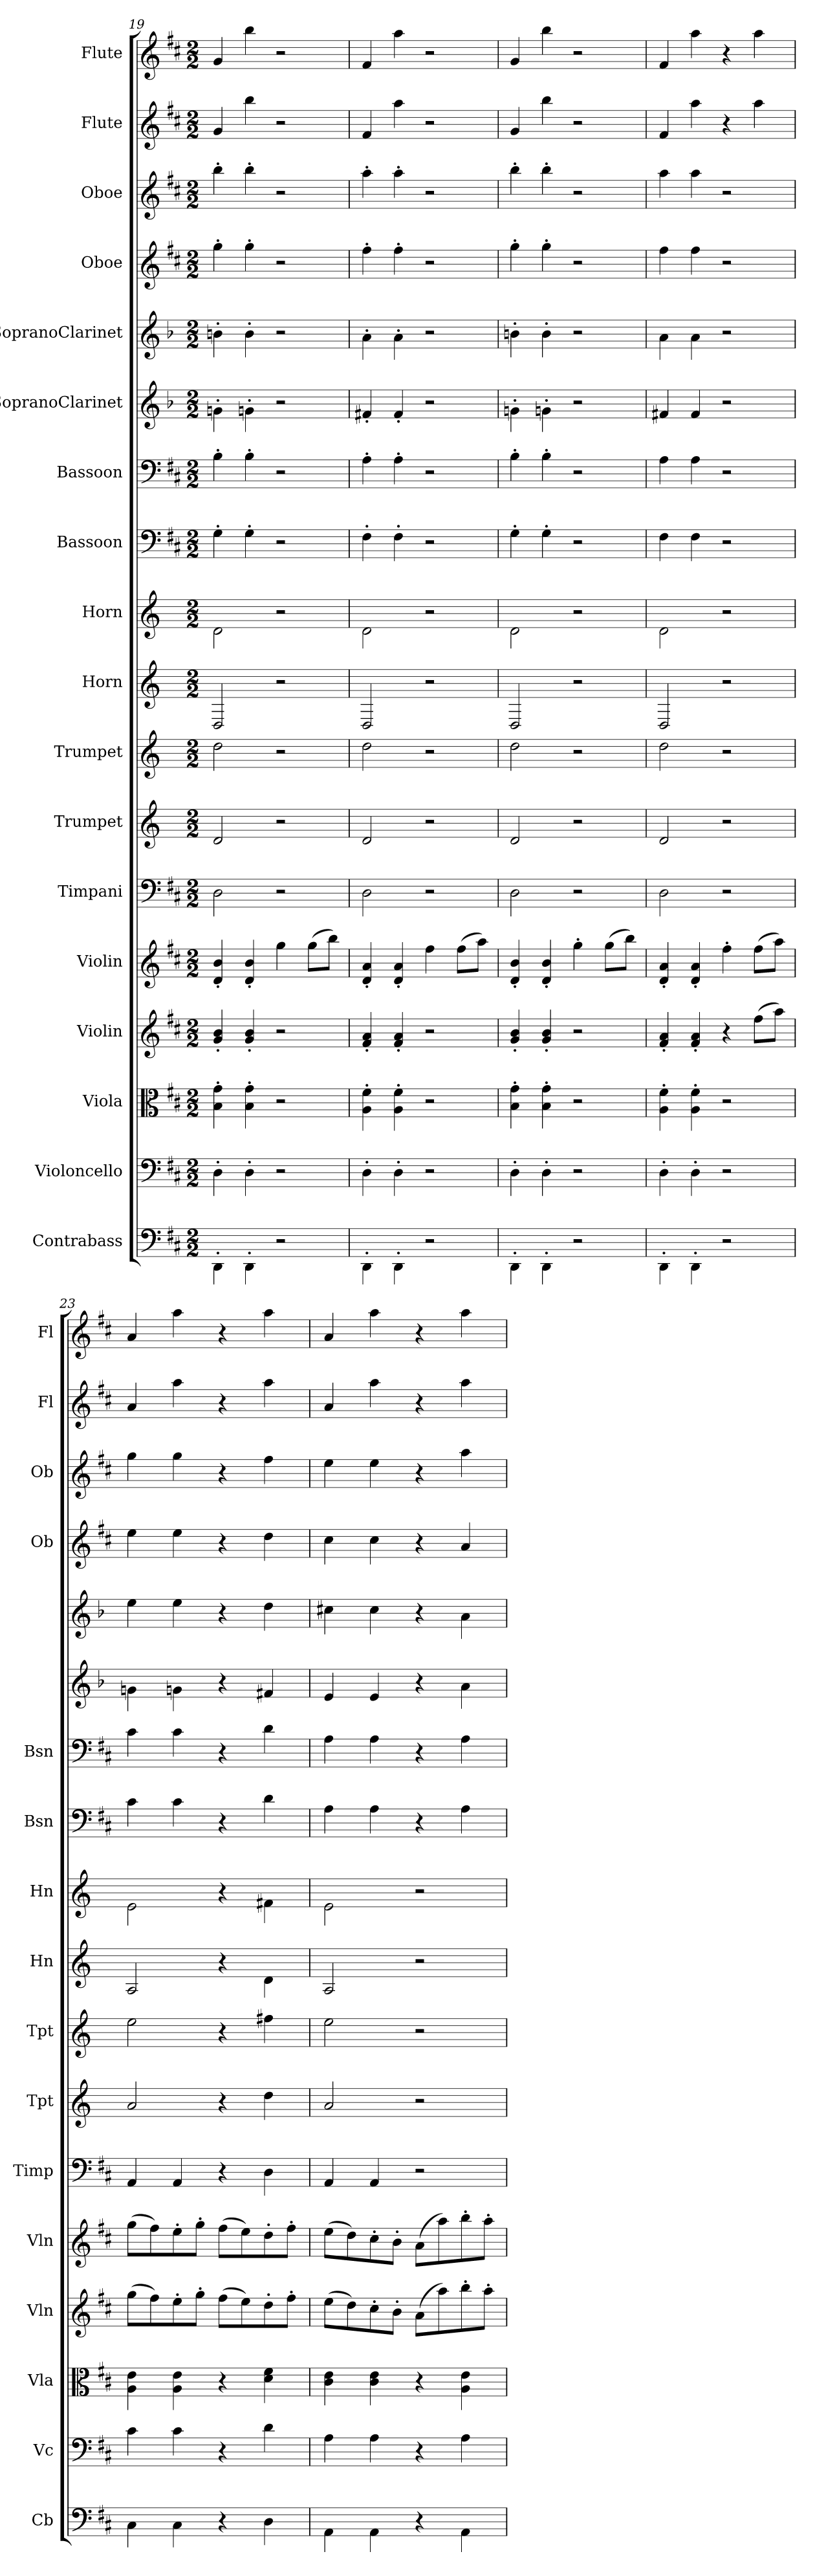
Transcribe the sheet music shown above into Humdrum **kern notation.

**kern	**kern	**kern	**kern	**kern	**kern	**kern	**kern	**kern	**kern	**kern	**kern	**kern	**kern	**kern	**kern	**kern	**kern
*part18	*part17	*part16	*part15	*part14	*part13	*part12	*part11	*part10	*part9	*part8	*part7	*part6	*part5	*part4	*part3	*part2	*part1
*staff18	*staff17	*staff16	*staff15	*staff14	*staff13	*staff12	*staff11	*staff10	*staff9	*staff8	*staff7	*staff6	*staff5	*staff4	*staff3	*staff2	*staff1
*I"Contrabass	*I"Violoncello	*I"Viola	*I"Violin	*I"Violin	*I"Timpani	*I"Trumpet	*I"Trumpet	*I"Horn	*I"Horn	*I"Bassoon	*I"Bassoon	*I"SopranoClarinet	*I"SopranoClarinet	*I"Oboe	*I"Oboe	*I"Flute	*I"Flute
*I'Cb	*I'Vc	*I'Vla	*I'Vln	*I'Vln	*I'Timp	*I'Tpt	*I'Tpt	*I'Hn	*I'Hn	*I'Bsn	*I'Bsn	*	*	*I'Ob	*I'Ob	*I'Fl	*I'Fl
*clefF4	*clefF4	*clefC3	*clefG2	*clefG2	*clefF4	*clefG2	*clefG2	*clefG2	*clefG2	*clefF4	*clefF4	*clefG2	*clefG2	*clefG2	*clefG2	*clefG2	*clefG2
*k[f#c#]	*k[f#c#]	*k[f#c#]	*k[f#c#]	*k[f#c#]	*k[f#c#]	*k[]	*k[]	*k[]	*k[]	*k[f#c#]	*k[f#c#]	*k[b-]	*k[b-]	*k[f#c#]	*k[f#c#]	*k[f#c#]	*k[f#c#]
*M2/2	*M2/2	*M2/2	*M2/2	*M2/2	*M2/2	*M2/2	*M2/2	*M2/2	*M2/2	*M2/2	*M2/2	*M2/2	*M2/2	*M2/2	*M2/2	*M2/2	*M2/2
=19	=19	=19	=19	=19	=19	=19	=19	=19	=19	=19	=19	=19	=19	=19	=19	=19	=19
4DD'\	4D'\	4B'\ 4g'\	4g'/ 4b'/	4d'/ 4b'/	2D\	2d/	2dd\	2D/	2d\	4G'\	4B'\	4gn'\	4bn'\	4gg'\	4bb'\	4g/	4g/
4DD'\	4D'\	4B'\ 4g'\	4g'/ 4b'/	4d'/ 4b'/	.	.	.	.	.	4G'\	4B'\	4gn'\	4b'\	4gg'\	4bb'\	4bb\	4bb\
2r	2r	2r	2r	4gg\	2r	2r	2r	2r	2r	2r	2r	2r	2r	2r	2r	2r	2r
.	.	.	.	(8gg\L	.	.	.	.	.	.	.	.	.	.	.	.	.
.	.	.	.	8bb\J)	.	.	.	.	.	.	.	.	.	.	.	.	.
=20	=20	=20	=20	=20	=20	=20	=20	=20	=20	=20	=20	=20	=20	=20	=20	=20	=20
4DD'\	4D'\	4A'\ 4f#'\	4f#'/ 4a'/	4d'/ 4a'/	2D\	2d/	2dd\	2D/	2d\	4F#'\	4A'\	4f#X'/	4a'\	4ff#'\	4aa'\	4f#/	4f#/
4DD'\	4D'\	4A'\ 4f#'\	4f#'/ 4a'/	4d'/ 4a'/	.	.	.	.	.	4F#'\	4A'\	4f#'/	4a'\	4ff#'\	4aa'\	4aa\	4aa\
2r	2r	2r	2r	4ff#\	2r	2r	2r	2r	2r	2r	2r	2r	2r	2r	2r	2r	2r
.	.	.	.	(8ff#\L	.	.	.	.	.	.	.	.	.	.	.	.	.
.	.	.	.	8aa\J)	.	.	.	.	.	.	.	.	.	.	.	.	.
=21	=21	=21	=21	=21	=21	=21	=21	=21	=21	=21	=21	=21	=21	=21	=21	=21	=21
4DD'\	4D'\	4B'\ 4g'\	4g'/ 4b'/	4d'/ 4b'/	2D\	2d/	2dd\	2D/	2d\	4G'\	4B'\	4gn'\	4bn'\	4gg'\	4bb'\	4g/	4g/
4DD'\	4D'\	4B'\ 4g'\	4g'/ 4b'/	4d'/ 4b'/	.	.	.	.	.	4G'\	4B'\	4gn'\	4b'\	4gg'\	4bb'\	4bb\	4bb\
2r	2r	2r	2r	4gg'\	2r	2r	2r	2r	2r	2r	2r	2r	2r	2r	2r	2r	2r
.	.	.	.	(8gg\L	.	.	.	.	.	.	.	.	.	.	.	.	.
.	.	.	.	8bb\J)	.	.	.	.	.	.	.	.	.	.	.	.	.
=22	=22	=22	=22	=22	=22	=22	=22	=22	=22	=22	=22	=22	=22	=22	=22	=22	=22
4DD'\	4D'\	4A'\ 4f#'\	4f#'/ 4a'/	4d'/ 4a'/	2D\	2d/	2dd\	2D/	2d\	4F#\	4A\	4f#X/	4a\	4ff#\	4aa\	4f#/	4f#/
4DD'\	4D'\	4A'\ 4f#'\	4f#'/ 4a'/	4d'/ 4a'/	.	.	.	.	.	4F#\	4A\	4f#/	4a\	4ff#\	4aa\	4aa\	4aa\
2r	2r	2r	4r	4ff#'\	2r	2r	2r	2r	2r	2r	2r	2r	2r	2r	2r	4r	4r
.	.	.	(8ff#\L	(8ff#\L	.	.	.	.	.	.	.	.	.	.	.	4aa\	4aa\
.	.	.	8aa\J)	8aa\J)	.	.	.	.	.	.	.	.	.	.	.	.	.
=23	=23	=23	=23	=23	=23	=23	=23	=23	=23	=23	=23	=23	=23	=23	=23	=23	=23
4C#\	4c#\	4A\ 4e\	(8gg\L	(8gg\L	4AA/	2a/	2ee\	2A/	2e\	4c#\	4c#\	4gn\	4ee\	4ee\	4gg\	4a/	4a/
.	.	.	8ff#\)	8ff#\)	.	.	.	.	.	.	.	.	.	.	.	.	.
4C#\	4c#\	4A\ 4e\	8ee'\	8ee'\	4AA/	.	.	.	.	4c#\	4c#\	4gn\	4ee\	4ee\	4gg\	4aa\	4aa\
.	.	.	8gg'\J	8gg'\J	.	.	.	.	.	.	.	.	.	.	.	.	.
4r	4r	4r	(8ff#\L	(8ff#\L	4r	4r	4r	4r	4r	4r	4r	4r	4r	4r	4r	4r	4r
.	.	.	8ee\)	8ee\)	.	.	.	.	.	.	.	.	.	.	.	.	.
4D\	4d\	4d\ 4f#\	8dd'\	8dd'\	4D\	4dd\	4ff#X\	4d\	4f#X\	4d\	4d\	4f#X/	4dd\	4dd\	4ff#\	4aa\	4aa\
.	.	.	8ff#'\J	8ff#'\J	.	.	.	.	.	.	.	.	.	.	.	.	.
=24	=24	=24	=24	=24	=24	=24	=24	=24	=24	=24	=24	=24	=24	=24	=24	=24	=24
4AA\	4A\	4c#\ 4e\	(8ee\L	(8ee\L	4AA/	2a/	2ee\	2A/	2e\	4A\	4A\	4e/	4cc#X\	4cc#\	4ee\	4a/	4a/
.	.	.	8dd\)	8dd\)	.	.	.	.	.	.	.	.	.	.	.	.	.
4AA\	4A\	4c#\ 4e\	8cc#'\	8cc#'\	4AA/	.	.	.	.	4A\	4A\	4e/	4cc#\	4cc#\	4ee\	4aa\	4aa\
.	.	.	8b'\J	8b'\J	.	.	.	.	.	.	.	.	.	.	.	.	.
4r	4r	4r	(8a\L	(8a\L	2r	2r	2r	2r	2r	4r	4r	4r	4r	4r	4r	4r	4r
.	.	.	8aa\)	8aa\)	.	.	.	.	.	.	.	.	.	.	.	.	.
4AA\	4A\	4A\ 4e\	8bb'\	8bb'\	.	.	.	.	.	4A\	4A\	4a\	4a\	4a/	4aa\	4aa\	4aa\
.	.	.	8aa'\J	8aa'\J	.	.	.	.	.	.	.	.	.	.	.	.	.
=	=	=	=	=	=	=	=	=	=	=	=	=	=	=	=	=	=
*-	*-	*-	*-	*-	*-	*-	*-	*-	*-	*-	*-	*-	*-	*-	*-	*-	*-
